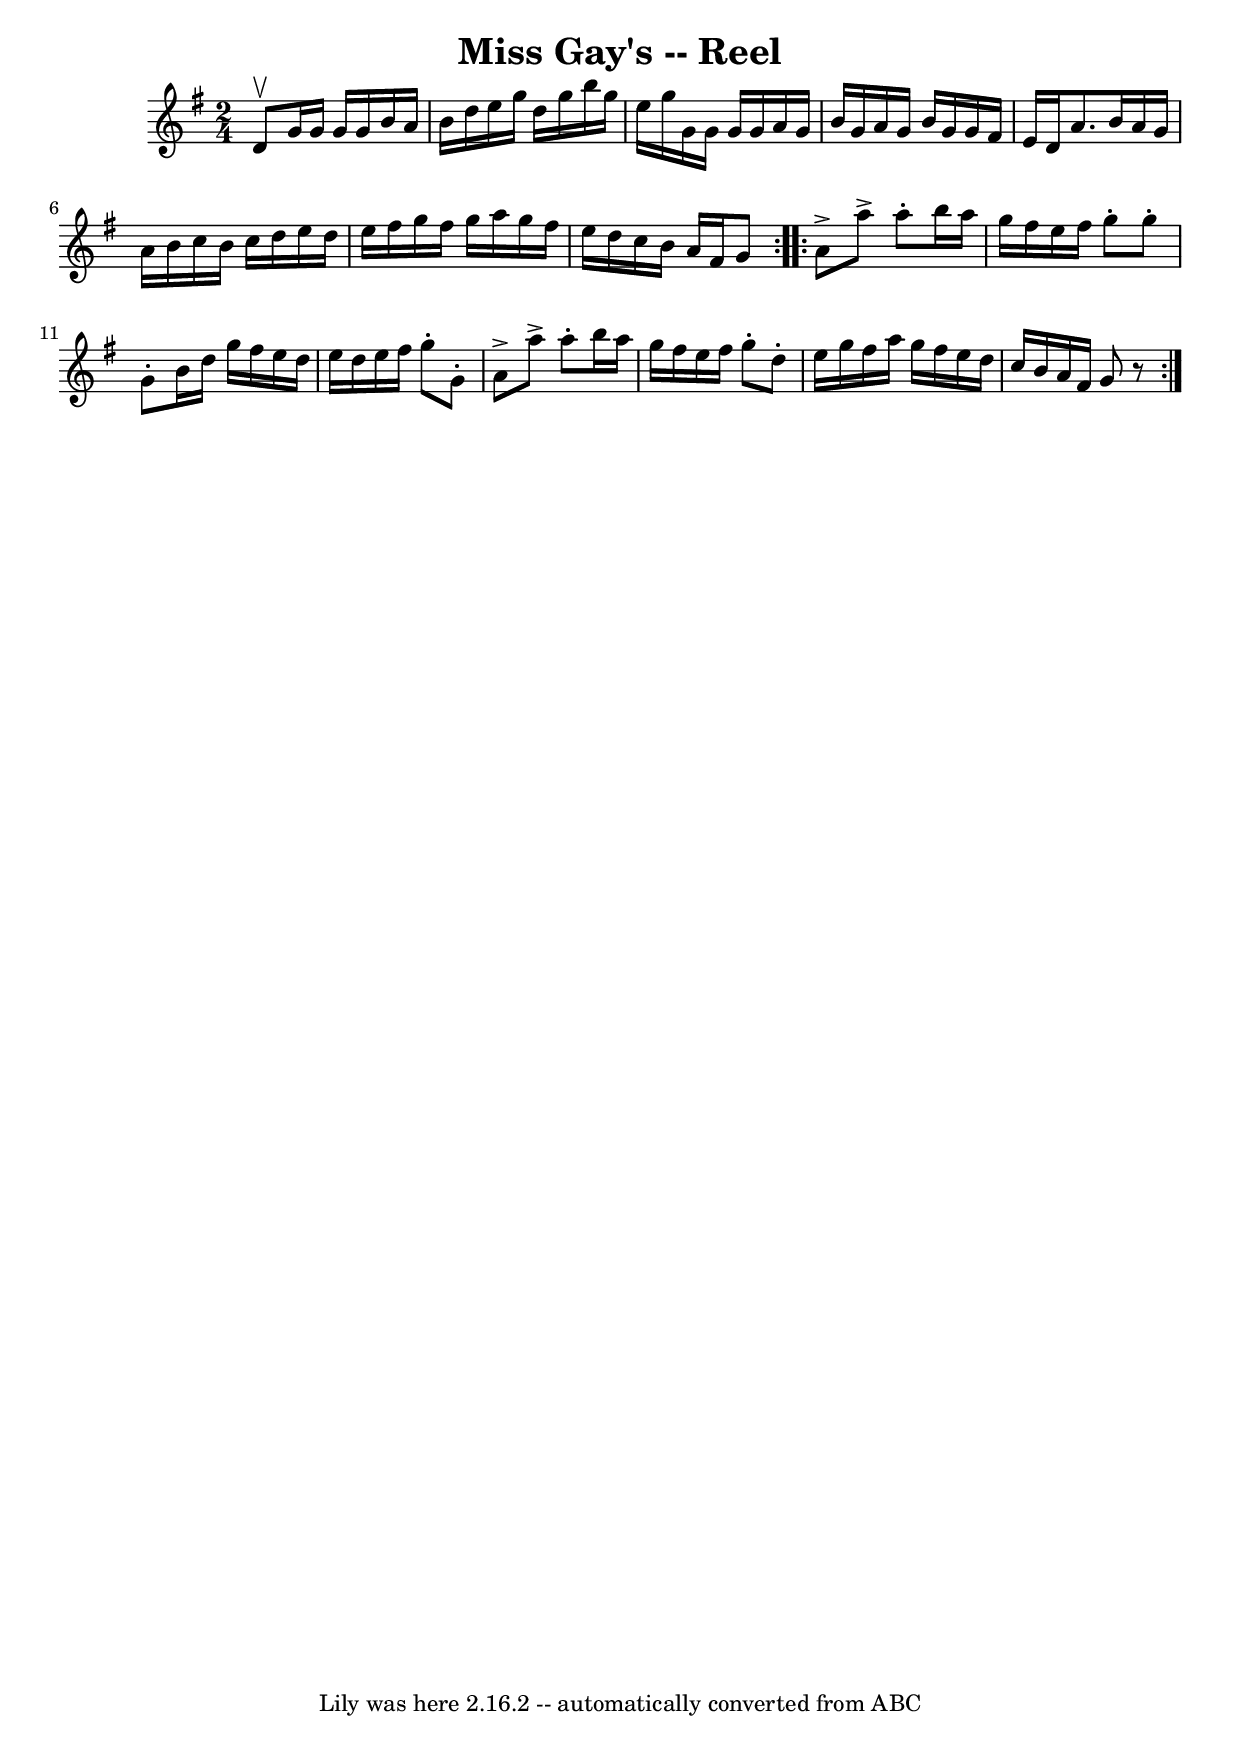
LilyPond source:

\version "2.16.2"
\include "Mammoth.ily"
\header {
	%% book = "Ryan's Mammoth Collection"
	crossRefNumber = "1"
	footnotes = "\\\\175"
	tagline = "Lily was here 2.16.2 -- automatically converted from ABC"
	title = "Miss Gay's -- Reel"
}
voicedefault =  {


\repeat volta 2 {
\time 2/4 
\key g \major d'8^\upbow |
 g'16 g'16 g'16 g'16 
 b'16 a'16 b'16 d''16    |
 e''16 g''16 d''16 g''16 
 b''16 g''16 e''16 g''16    |
 g'16 g'16 g'16 g'16  
 a'16 g'16 b'16 g'16    |
 a'16 g'16 b'16 g'16    
g'16 fis'16 e'16 d'16    |
 a'8. b'16 a'16 g'16    
a'16 b'16    |
 c''16 b'16 c''16 d''16 e''16 d''16    
e''16 fis''16    |
 g''16 fis''16 g''16 a''16 g''16    
fis''16 e''16 d''16    |
 c''16 b'16 a'16 fis'16 g'8  
  } \repeat volta 2 { a'8^\accent a''8^\accent a''8 -. b''16    
a''16    |
 g''16 fis''16 e''16 fis''16 g''8 -. g''8 -.   
|
 g'8 -. b'16 d''16 g''16 fis''16 e''16 d''16    
|
 e''16 d''16 e''16 fis''16 g''8 -. g'8 -.   |
    
 a'8^\accent a''8^\accent a''8 -. b''16 a''16    |
 g''16    
fis''16 e''16 fis''16 g''8 -. d''8 -.   |
 e''16 g''16    
fis''16 a''16 g''16 fis''16 e''16 d''16    |
 c''16    
b'16 a'16 fis'16 g'8    r8   }   
}

\score{
    <<

	\context Staff="default"
	{
	    \voicedefault 
	}

    >>
	\layout {
	}
	\midi {}
}
